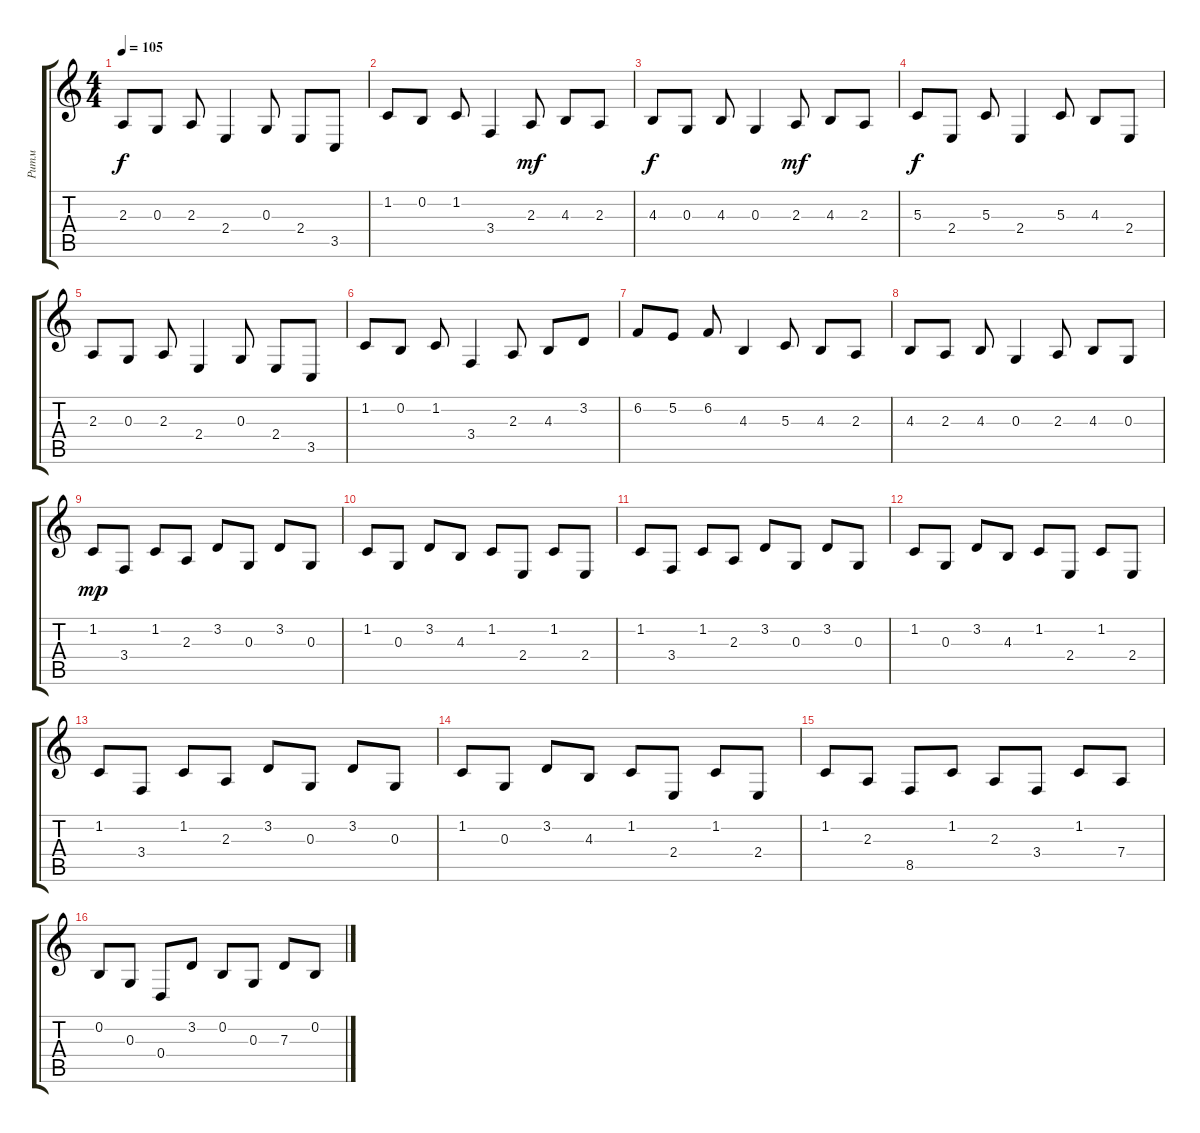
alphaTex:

\track ("Ритм" "Ритм") {instrument vibraphone}
\staff {score tabs}
\tuning (E4 B3 G3 D3 A2 E2) {hide}
\ts (4 4)
\tempo 105
\clef g2
\ks c
2.3.8{dy f} 0.3.8 2.3.8 2.4.4 0.3.8 2.4.8 3.5.8 |
1.2.8 0.2.8 1.2.8 3.4.4 2.3.8{dy mf} 4.3.8 2.3.8 |
4.3.8{dy f} 0.3.8 4.3.8 0.3.4 2.3.8{dy mf} 4.3.8 2.3.8 |
5.3.8{dy f} 2.4.8 5.3.8 2.4.4 5.3.8 4.3.8 2.4.8 |
2.3.8 0.3.8 2.3.8 2.4.4 0.3.8 2.4.8 3.5.8 |
1.2.8 0.2.8 1.2.8 3.4.4 2.3.8 4.3.8 3.2.8 |
6.2.8 5.2.8 6.2.8 4.3.4 5.3.8 4.3.8 2.3.8 |
4.3.8 2.3.8 4.3.8 0.3.4 2.3.8 4.3.8 0.3.8 |
1.2.8{dy mp volume 9 instrument lead8bassandlead} 3.4.8 1.2.8 2.3.8 3.2.8 0.3.8 3.2.8 0.3.8 |
1.2.8 0.3.8 3.2.8 4.3.8 1.2.8 2.4.8 1.2.8 2.4.8 |
1.2.8 3.4.8 1.2.8 2.3.8 3.2.8 0.3.8 3.2.8 0.3.8 |
1.2.8 0.3.8 3.2.8 4.3.8 1.2.8 2.4.8 1.2.8 2.4.8 |
1.2.8 3.4.8 1.2.8 2.3.8 3.2.8 0.3.8 3.2.8 0.3.8 |
1.2.8 0.3.8 3.2.8 4.3.8 1.2.8 2.4.8 1.2.8 2.4.8 |
1.2.8 2.3.8 8.5.8 1.2.8 2.3.8 3.4.8 1.2.8 7.4.8 |
0.2.8 0.3.8 0.4.8 3.2.8 0.2.8 0.3.8 7.3.8 0.2.8
